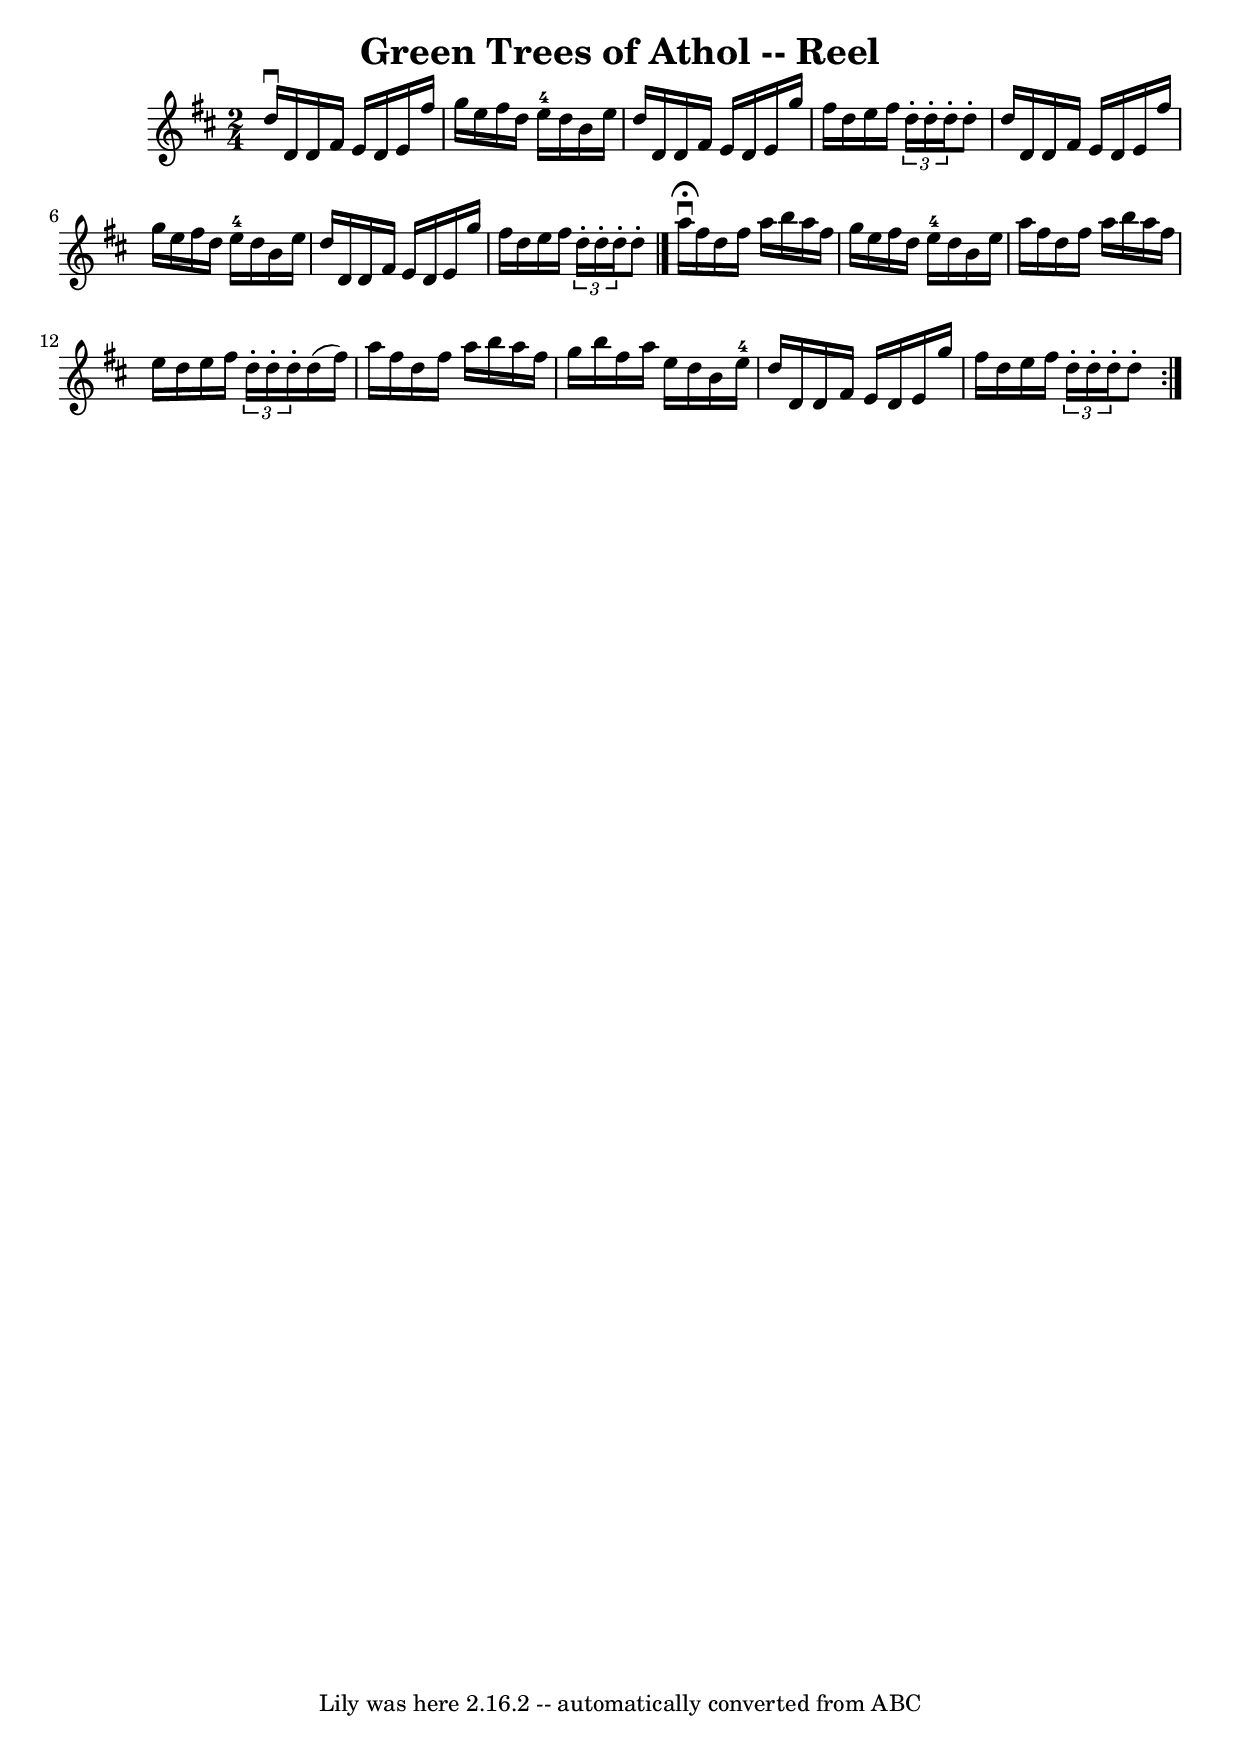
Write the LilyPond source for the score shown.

\version "2.16.2"
\include "Mammoth.ily"
\header {
  %% book = "Ryan's Mammoth Collection"
  crossRefNumber = "1"
  footnotes = "\\\\245"
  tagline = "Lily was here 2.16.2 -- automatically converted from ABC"
  title = "Green Trees of Athol -- Reel"

}
voicedefault =  {


  \time 2/4 
  \key d \major
  d''16^\downbow d'16 d'16 fis'16 e'16    
  d'16 e'16 fis''16    |
  g''16 e''16 fis''16 d''16      
  e''16-4 d''16 b'16 e''16    |
  d''16 d'16 d'16    
  fis'16 e'16 d'16 e'16 g''16    |
  fis''16 d''16 e''16 
  fis''16    \times 2/3 { d''16 -. d''16 -. d''16 -. 
			} d''8 -.   
  |
  d''16 d'16 d'16 fis'16 e'16 d'16 e'16 fis''16 
  |
  g''16 e''16 fis''16 d''16 e''16-4 d''16    
  b'16 e''16    |
  d''16 d'16 d'16 fis'16 e'16 d'16    
  e'16 g''16    |
  fis''16 d''16 e''16 fis''16    
  \times 2/3 { d''16 -. d''16 -. d''16 -. 
	     } d''8 -.     \bar "|."     

  \repeat volta 2 {
    a''16^\fermata^\downbow fis''16 d''16 fis''16    
    a''16 b''16 a''16 fis''16    |
    g''16 e''16 fis''16    
    d''16 e''16-4 d''16 b'16 e''16    |
    a''16 fis''16   
    d''16 fis''16 a''16 b''16 a''16 fis''16    |
    e''16    
    d''16 e''16 fis''16    \times 2/3 { d''16 -. d''16 -. d''16 -. 
				      }   
    d''16 (fis''16)   |
    a''16 fis''16 d''16 fis''16    
    a''16 b''16 a''16 fis''16    |
    g''16 b''16 fis''16    
    a''16 e''16 d''16 b'16 e''16-4   |
    d''16 d'16    
    d'16 fis'16 e'16 d'16 e'16 g''16    |
    fis''16 d''16  
    e''16 fis''16    \times 2/3 { d''16 -. d''16 -. d''16 -. 
				} d''8 -. 
    
  }   

}

\score{
  <<

    \context Staff="default"
    {
      \voicedefault 
      
    }

  >>
  \layout {
    
  }
  \midi {
  }

}
